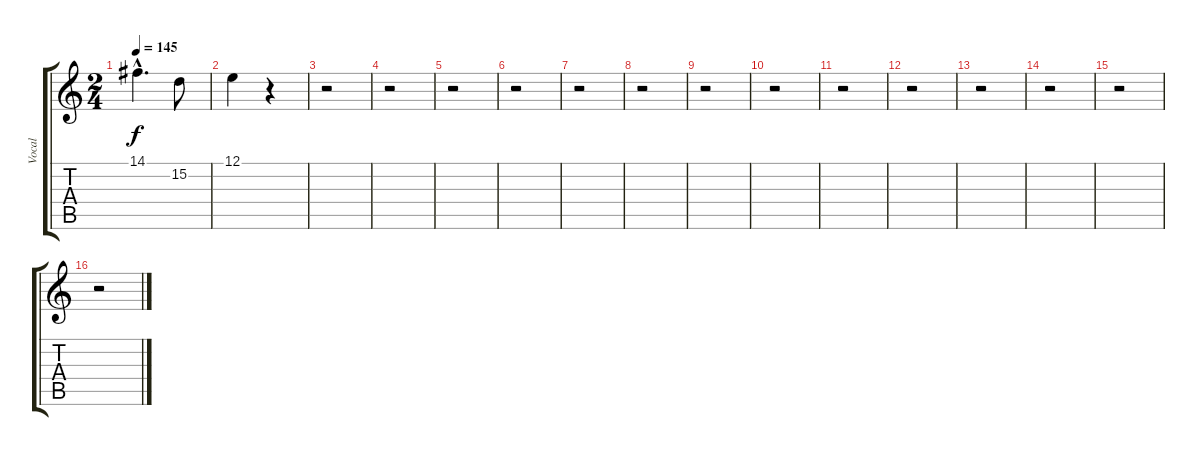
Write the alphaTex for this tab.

\track ("Vocal" "Vocal") {instrument tenorsax}
\staff {score tabs}
\tuning (E4 B3 G3 D3 A2 E2) {hide}
\ts (2 4)
\tempo 145
\clef g2
\ks c
14.1{hac}.4{d dy f} 15.2.8 |
12.1.4 r.4 |
r.2 |
r.2 |
r.2 |
r.2 |
r.2 |
r.2 |
r.2 |
r.2 |
r.2 |
r.2 |
r.2 |
r.2 |
r.2 |
r.2
